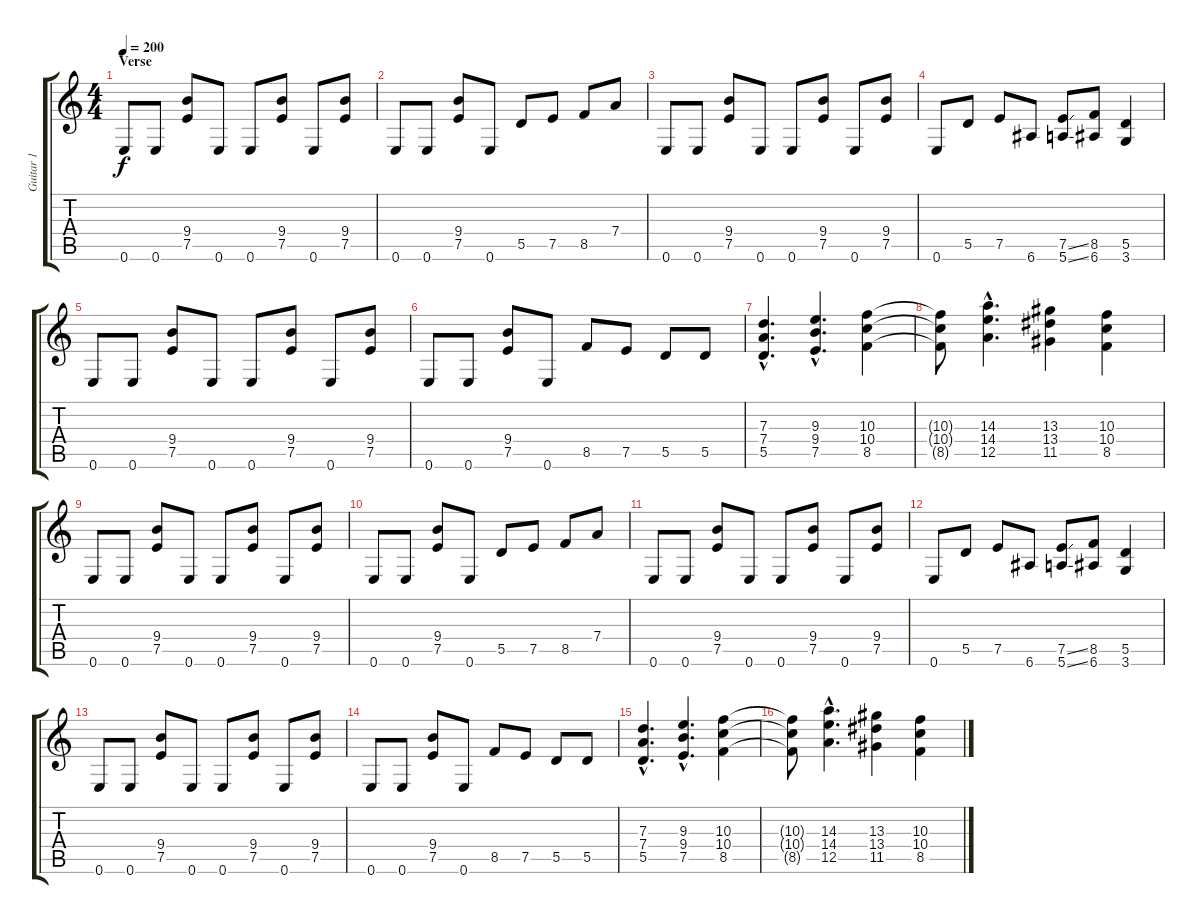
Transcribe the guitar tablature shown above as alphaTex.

\track ("Guitar 1" "Guitar 1") {instrument overdrivenguitar}
\staff {score tabs}
\tuning (E4 B3 G3 D3 A2 E2) {hide}
\ts (4 4)
\section ("" "Verse")
\tempo 200
\clef g2
\ks c
0.6.8{dy f} 0.6.8 (9.4 7.5).8 0.6.8 0.6.8 (9.4 7.5).8 0.6.8 (9.4 7.5).8 |
0.6.8 0.6.8 (9.4 7.5).8 0.6.8 5.5.8 7.5.8 8.5.8 7.4.8 |
0.6.8 0.6.8 (9.4 7.5).8 0.6.8 0.6.8 (9.4 7.5).8 0.6.8 (9.4 7.5).8 |
0.6.8 5.5.8 7.5.8 6.6.8 (7.5{ss} 5.6{ss}).8 (8.5 6.6).8 (5.5 3.6).4 |
0.6.8 0.6.8 (9.4 7.5).8 0.6.8 0.6.8 (9.4 7.5).8 0.6.8 (9.4 7.5).8 |
0.6.8 0.6.8 (9.4 7.5).8 0.6.8 8.5.8 7.5.8 5.5.8 5.5.8 |
(7.3{hac} 7.4{hac} 5.5{hac}).4{d} (9.3{hac} 9.4{hac} 7.5{hac}).4{d} (10.3 10.4 8.5).4 |
(10.3{t} 10.4{t} 8.5{t}).8 (14.3{hac} 14.4{hac} 12.5{hac}).4{d} (13.3 13.4 11.5).4 (10.3 10.4 8.5).4 |
0.6.8 0.6.8 (9.4 7.5).8 0.6.8 0.6.8 (9.4 7.5).8 0.6.8 (9.4 7.5).8 |
0.6.8 0.6.8 (9.4 7.5).8 0.6.8 5.5.8 7.5.8 8.5.8 7.4.8 |
0.6.8 0.6.8 (9.4 7.5).8 0.6.8 0.6.8 (9.4 7.5).8 0.6.8 (9.4 7.5).8 |
0.6.8 5.5.8 7.5.8 6.6.8 (7.5{ss} 5.6{ss}).8 (8.5 6.6).8 (5.5 3.6).4 |
0.6.8 0.6.8 (9.4 7.5).8 0.6.8 0.6.8 (9.4 7.5).8 0.6.8 (9.4 7.5).8 |
0.6.8 0.6.8 (9.4 7.5).8 0.6.8 8.5.8 7.5.8 5.5.8 5.5.8 |
(7.3{hac} 7.4{hac} 5.5{hac}).4{d} (9.3{hac} 9.4{hac} 7.5{hac}).4{d} (10.3 10.4 8.5).4 |
(10.3{t} 10.4{t} 8.5{t}).8 (14.3{hac} 14.4{hac} 12.5{hac}).4{d} (13.3 13.4 11.5).4 (10.3 10.4 8.5).4
